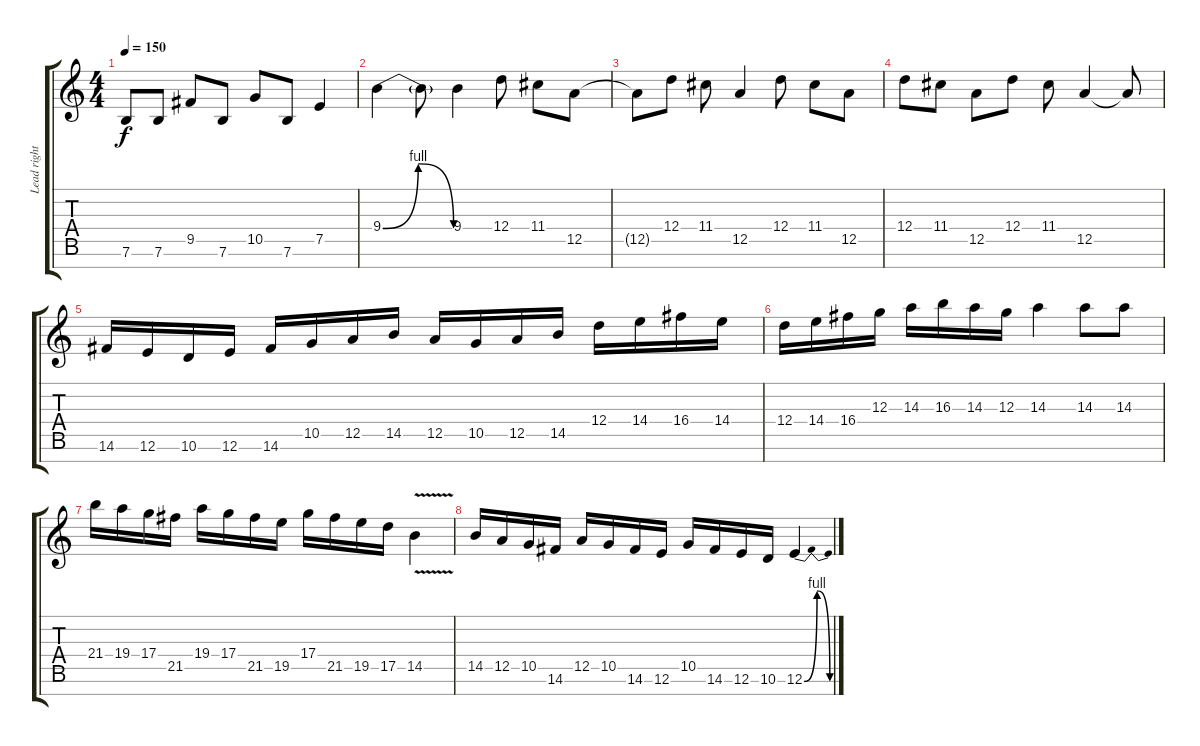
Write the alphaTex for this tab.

\track ("Lead right" "Lead right") {instrument distortionguitar}
\staff {score tabs}
\tuning (E4 B3 G3 D3 A2 E2 B1) {hide}
\ts (4 4)
\tempo 150
\clef g2
\ks c
7.6.8{dy f} 7.6.8 9.5.8 7.6.8 10.5.8 7.6.8 7.5.4 |
9.4{be (bendrelease 0 0 30 4 30 4 60 0)}.4 9.4{t}.8 9.4.4 12.4.8 11.4.8 12.5.8 |
12.5{t}.8 12.4.8 11.4.8 12.5.4 12.4.8 11.4.8 12.5.8 |
12.4.8 11.4.8 12.5.8 12.4.8 11.4.8 12.5.4 12.5{t}.8 |
14.6.16 12.6.16 10.6.16 12.6.16 14.6.16 10.5.16 12.5.16 14.5.16 12.5.16 10.5.16 12.5.16 14.5.16 12.4.16 14.4.16 16.4.16 14.4.16 |
12.4.16 14.4.16 16.4.16 12.3.16 14.3.16 16.3.16 14.3.16 12.3.16 14.3.4 14.3.8 14.3.8 |
21.4.16 19.4.16 17.4.16 21.5.16 19.4.16 17.4.16 21.5.16 19.5.16 17.4.16 21.5.16 19.5.16 17.5.16 14.5{v}.4 |
14.5.16 12.5.16 10.5.16 14.6.16 12.5.16 10.5.16 14.6.16 12.6.16 10.5.16 14.6.16 12.6.16 10.6.16 12.6{be (bendrelease 0 0 30 4 30 4 60 0)}.4
